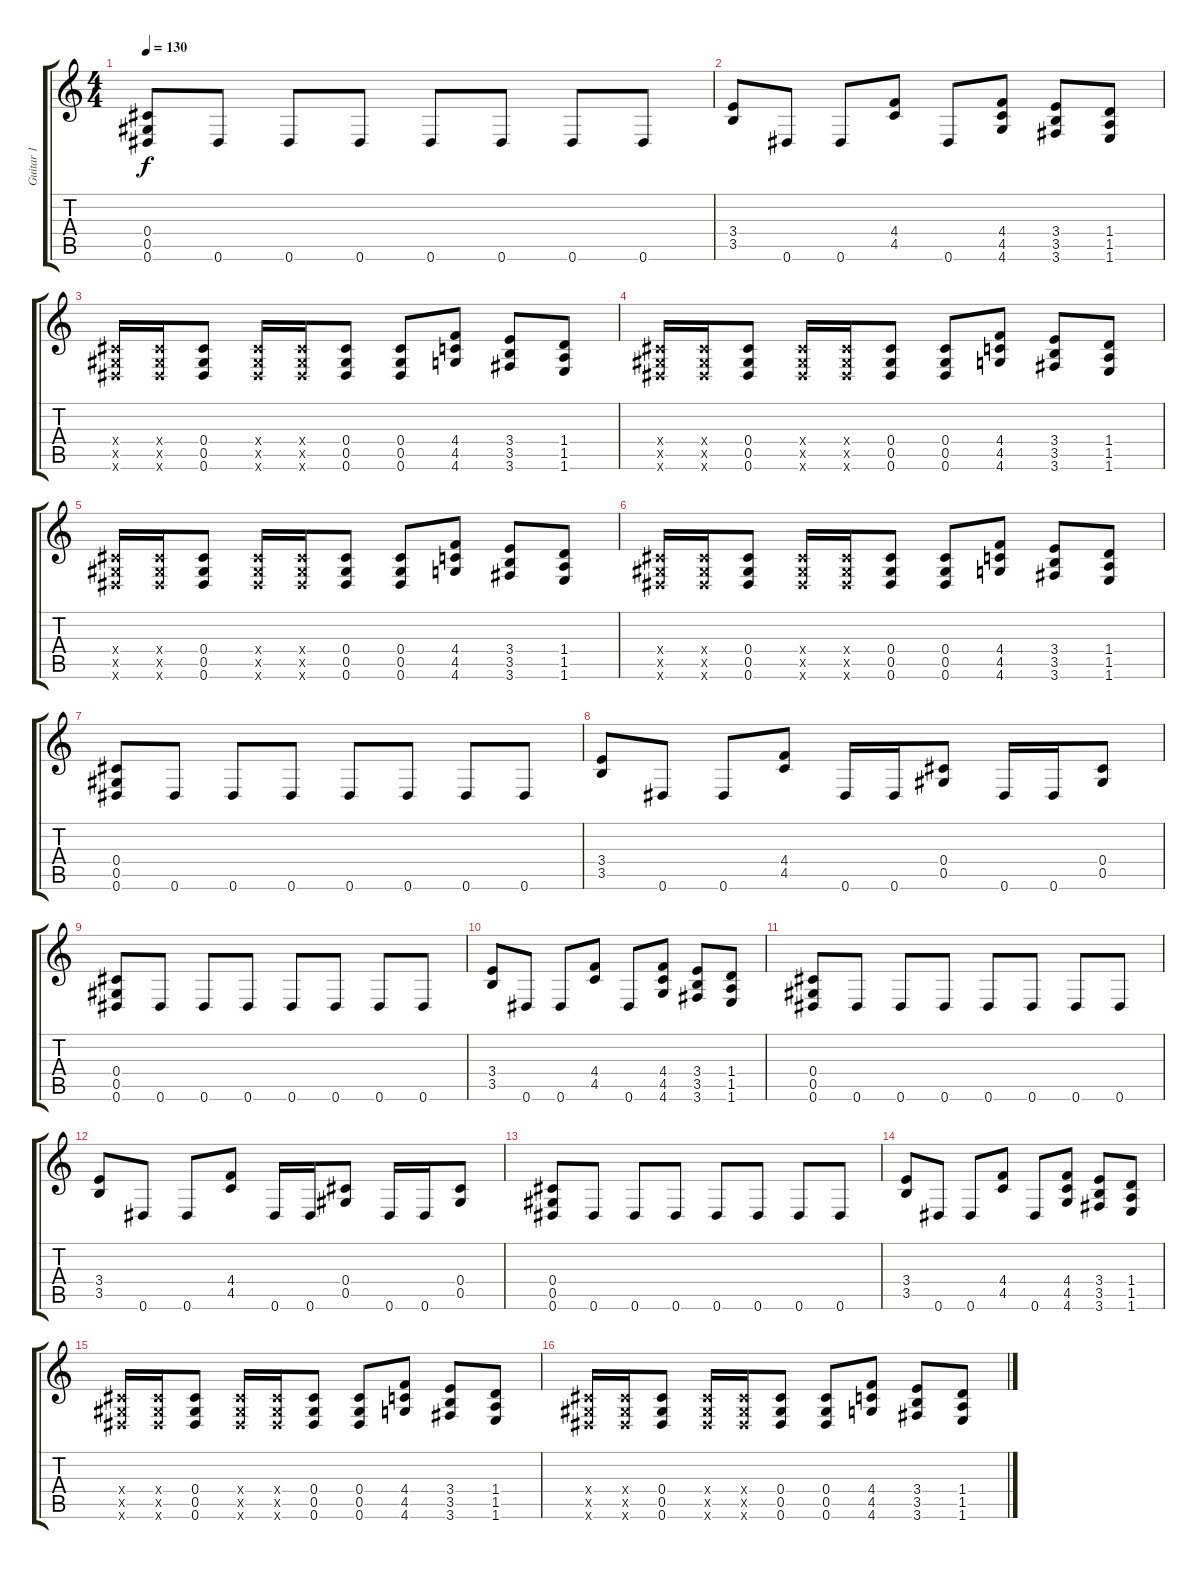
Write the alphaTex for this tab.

\track ("Guitar 1" "Guitar 1") {instrument distortionguitar}
\staff {score tabs}
\tuning (Eb4 Bb3 Gb3 Db3 Ab2 Eb2) {hide}
\ts (4 4)
\tempo 130
\clef g2
\ks c
(0.4 0.5 0.6).8{dy f} 0.6.8 0.6.8 0.6.8 0.6.8 0.6.8 0.6.8 0.6.8 |
(3.4 3.5).8 0.6.8 0.6.8 (4.4 4.5).8 0.6.8 (4.4 4.5 4.6).8 (3.4 3.5 3.6).8 (1.4 1.5 1.6).8 |
(0.4{x} 0.5{x} 0.6{x}).16 (0.4{x} 0.5{x} 0.6{x}).16 (0.4 0.5 0.6).8 (0.4{x} 0.5{x} 0.6{x}).16 (0.4{x} 0.5{x} 0.6{x}).16 (0.4 0.5 0.6).8 (0.4 0.5 0.6).8 (4.4 4.5 4.6).8 (3.4 3.5 3.6).8 (1.4 1.5 1.6).8 |
(0.4{x} 0.5{x} 0.6{x}).16 (0.4{x} 0.5{x} 0.6{x}).16 (0.4 0.5 0.6).8 (0.4{x} 0.5{x} 0.6{x}).16 (0.4{x} 0.5{x} 0.6{x}).16 (0.4 0.5 0.6).8 (0.4 0.5 0.6).8 (4.4 4.5 4.6).8 (3.4 3.5 3.6).8 (1.4 1.5 1.6).8 |
(0.4{x} 0.5{x} 0.6{x}).16 (0.4{x} 0.5{x} 0.6{x}).16 (0.4 0.5 0.6).8 (0.4{x} 0.5{x} 0.6{x}).16 (0.4{x} 0.5{x} 0.6{x}).16 (0.4 0.5 0.6).8 (0.4 0.5 0.6).8 (4.4 4.5 4.6).8 (3.4 3.5 3.6).8 (1.4 1.5 1.6).8 |
(0.4{x} 0.5{x} 0.6{x}).16 (0.4{x} 0.5{x} 0.6{x}).16 (0.4 0.5 0.6).8 (0.4{x} 0.5{x} 0.6{x}).16 (0.4{x} 0.5{x} 0.6{x}).16 (0.4 0.5 0.6).8 (0.4 0.5 0.6).8 (4.4 4.5 4.6).8 (3.4 3.5 3.6).8 (1.4 1.5 1.6).8 |
(0.4 0.5 0.6).8{txt " "} 0.6.8 0.6.8 0.6.8 0.6.8 0.6.8 0.6.8 0.6.8 |
(3.4 3.5).8 0.6.8 0.6.8 (4.4 4.5).8 0.6.16 0.6.16 (0.4 0.5).8 0.6.16 0.6.16 (0.4 0.5).8 |
(0.4 0.5 0.6).8 0.6.8 0.6.8 0.6.8 0.6.8 0.6.8 0.6.8 0.6.8 |
(3.4 3.5).8 0.6.8 0.6.8 (4.4 4.5).8 0.6.8 (4.4 4.5 4.6).8 (3.4 3.5 3.6).8 (1.4 1.5 1.6).8 |
(0.4 0.5 0.6).8{txt " "} 0.6.8 0.6.8 0.6.8 0.6.8 0.6.8 0.6.8 0.6.8 |
(3.4 3.5).8 0.6.8 0.6.8 (4.4 4.5).8 0.6.16 0.6.16 (0.4 0.5).8 0.6.16 0.6.16 (0.4 0.5).8 |
(0.4 0.5 0.6).8 0.6.8 0.6.8 0.6.8 0.6.8 0.6.8 0.6.8 0.6.8 |
(3.4 3.5).8 0.6.8 0.6.8 (4.4 4.5).8 0.6.8 (4.4 4.5 4.6).8 (3.4 3.5 3.6).8 (1.4 1.5 1.6).8 |
(0.4{x} 0.5{x} 0.6{x}).16 (0.4{x} 0.5{x} 0.6{x}).16 (0.4 0.5 0.6).8 (0.4{x} 0.5{x} 0.6{x}).16 (0.4{x} 0.5{x} 0.6{x}).16 (0.4 0.5 0.6).8 (0.4 0.5 0.6).8 (4.4 4.5 4.6).8 (3.4 3.5 3.6).8 (1.4 1.5 1.6).8 |
(0.4{x} 0.5{x} 0.6{x}).16 (0.4{x} 0.5{x} 0.6{x}).16 (0.4 0.5 0.6).8 (0.4{x} 0.5{x} 0.6{x}).16 (0.4{x} 0.5{x} 0.6{x}).16 (0.4 0.5 0.6).8 (0.4 0.5 0.6).8 (4.4 4.5 4.6).8 (3.4 3.5 3.6).8 (1.4 1.5 1.6).8
